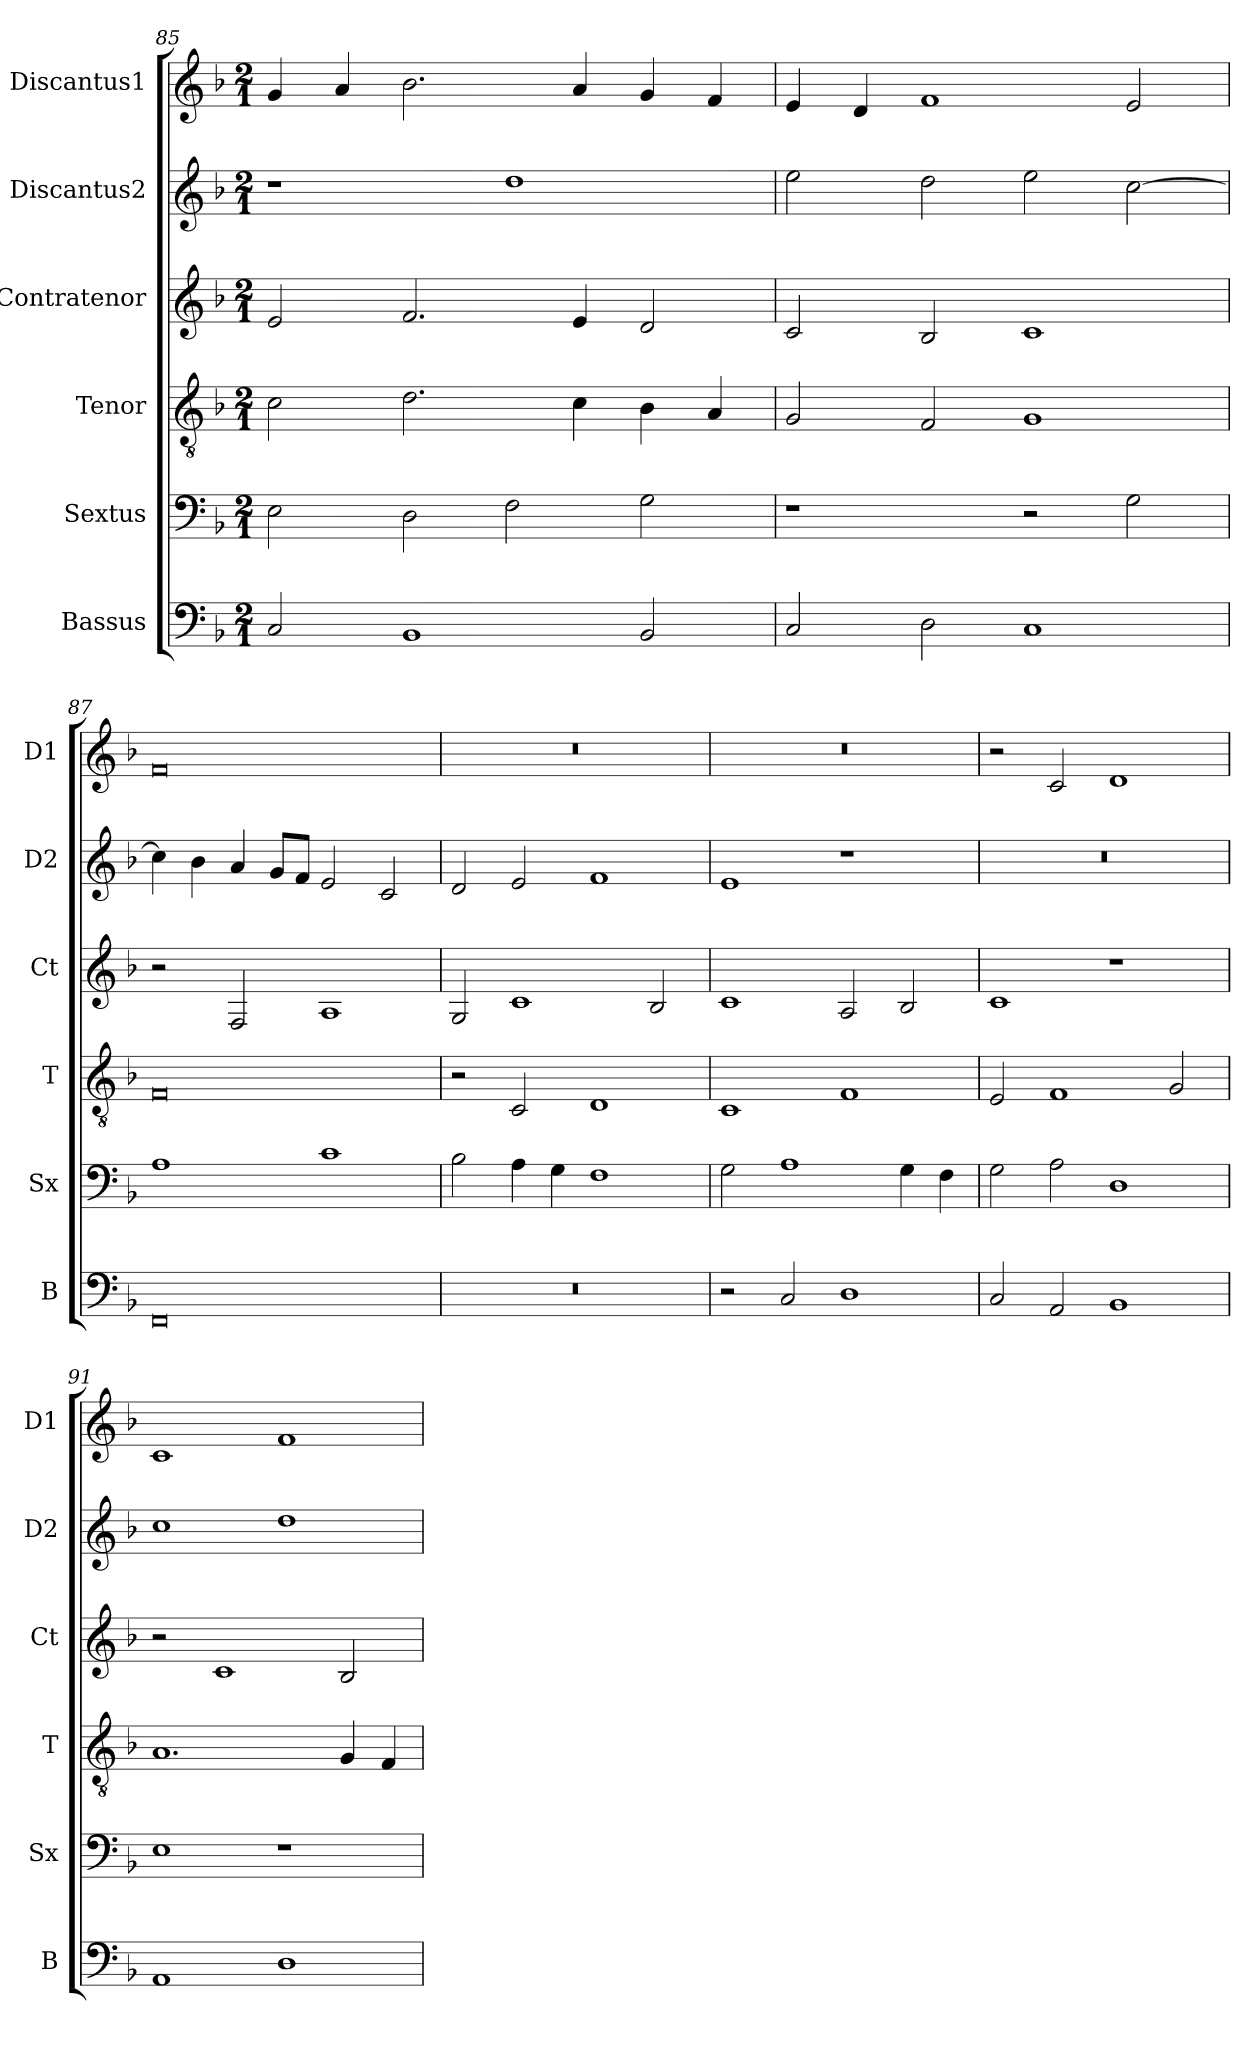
**kern	**kern	**kern	**kern	**kern	**kern
*part6	*part5	*part4	*part3	*part2	*part1
*staff6	*staff5	*staff4	*staff3	*staff2	*staff1
*I"Bassus	*I"Sextus	*I"Tenor	*I"Contratenor	*I"Discantus2	*I"Discantus1
*I'B	*I'Sx	*I'T	*I'Ct	*I'D2	*I'D1
*clefF4	*clefF4	*clefGv2	*clefG2	*clefG2	*clefG2
*k[b-]	*k[b-]	*k[b-]	*k[b-]	*k[b-]	*k[b-]
*M2/1	*M2/1	*M2/1	*M2/1	*M2/1	*M2/1
=85	=85	=85	=85	=85	=85
2C/	2E\	2c\	2e/	1r	4g/
.	.	.	.	.	4a/
1BB-	2D\	2.d\	2.f/	.	2.b-\
.	2F\	.	.	1dd	.
.	.	4c\	4e/	.	4a/
2BB-/	2G\	4B-\	2d/	.	4g/
.	.	4A/	.	.	4f/
=86	=86	=86	=86	=86	=86
2C/	1r	2G/	2c/	2ee\	4e/
.	.	.	.	.	4d/
2D\	.	2F/	2B-/	2dd\	1f
1C	2r	1G	1c	2ee\	.
.	2G\	.	.	[2cc\	2e/
=87	=87	=87	=87	=87	=87
0FF	1A	0F	2r	4cc\]	0f
.	.	.	.	4b-\	.
.	.	.	2F/	4a/	.
.	.	.	.	8g/L	.
.	.	.	.	8f/J	.
.	1c	.	1A	2e/	.
.	.	.	.	2c/	.
=88	=88	=88	=88	=88	=88
0r	2B-\	2r	2G/	2d/	0r
.	4A\	2C/	1c	2e/	.
.	4G\	.	.	.	.
.	1F	1D	.	1f	.
.	.	.	2B-/	.	.
=89	=89	=89	=89	=89	=89
2r	2G\	1C	1c	1e	0r
2C/	1A	.	.	.	.
1D	.	1F	2A/	1r	.
.	4G\	.	2B-/	.	.
.	4F\	.	.	.	.
=90	=90	=90	=90	=90	=90
2C/	2G\	2E/	1c	0r	2r
2AA/	2A\	1F	.	.	2c/
1BB-	1D	.	1r	.	1d
.	.	2G/	.	.	.
=91	=91	=91	=91	=91	=91
1AA	1E	1.A	2r	1cc	1c
.	.	.	1c	.	.
1D	1r	.	.	1dd	1f
.	.	4G/	2B-/	.	.
.	.	4F/	.	.	.
=	=	=	=	=	=
*-	*-	*-	*-	*-	*-
